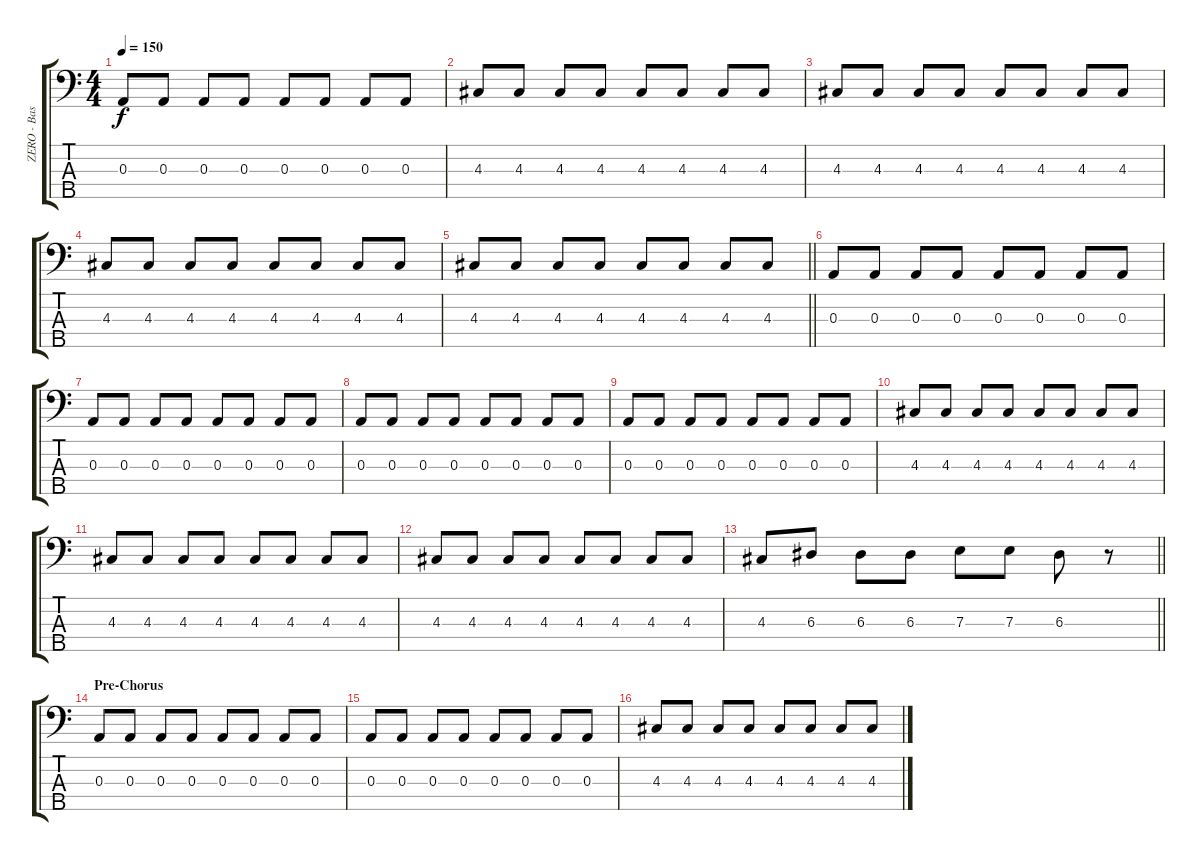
\track ("ZERO - Bass" "ZERO - Bas") {instrument electricbassfinger}
\staff {score tabs}
\tuning (G2 D2 A1 E1 B0) {hide}
\ts (4 4)
\tempo 150
\clef f4
\ks c
0.3.8{dy f} 0.3.8 0.3.8 0.3.8 0.3.8 0.3.8 0.3.8 0.3.8 |
4.3.8 4.3.8 4.3.8 4.3.8 4.3.8 4.3.8 4.3.8 4.3.8 |
4.3.8 4.3.8 4.3.8 4.3.8 4.3.8 4.3.8 4.3.8 4.3.8 |
4.3.8 4.3.8 4.3.8 4.3.8 4.3.8 4.3.8 4.3.8 4.3.8 |
\barLineRight lightlight
4.3.8 4.3.8 4.3.8 4.3.8 4.3.8 4.3.8 4.3.8 4.3.8 |
\section ("" "")
0.3.8 0.3.8 0.3.8 0.3.8 0.3.8 0.3.8 0.3.8 0.3.8 |
0.3.8 0.3.8 0.3.8 0.3.8 0.3.8 0.3.8 0.3.8 0.3.8 |
0.3.8 0.3.8 0.3.8 0.3.8 0.3.8 0.3.8 0.3.8 0.3.8 |
0.3.8 0.3.8 0.3.8 0.3.8 0.3.8 0.3.8 0.3.8 0.3.8 |
4.3.8 4.3.8 4.3.8 4.3.8 4.3.8 4.3.8 4.3.8 4.3.8 |
4.3.8 4.3.8 4.3.8 4.3.8 4.3.8 4.3.8 4.3.8 4.3.8 |
4.3.8 4.3.8 4.3.8 4.3.8 4.3.8 4.3.8 4.3.8 4.3.8 |
\barLineRight lightlight
4.3.8 6.3.8 6.3.8 6.3.8 7.3.8 7.3.8 6.3.8 r.8 |
\section ("" "Pre-Chorus")
0.3.8 0.3.8 0.3.8 0.3.8 0.3.8 0.3.8 0.3.8 0.3.8 |
0.3.8 0.3.8 0.3.8 0.3.8 0.3.8 0.3.8 0.3.8 0.3.8 |
4.3.8 4.3.8 4.3.8 4.3.8 4.3.8 4.3.8 4.3.8 4.3.8
